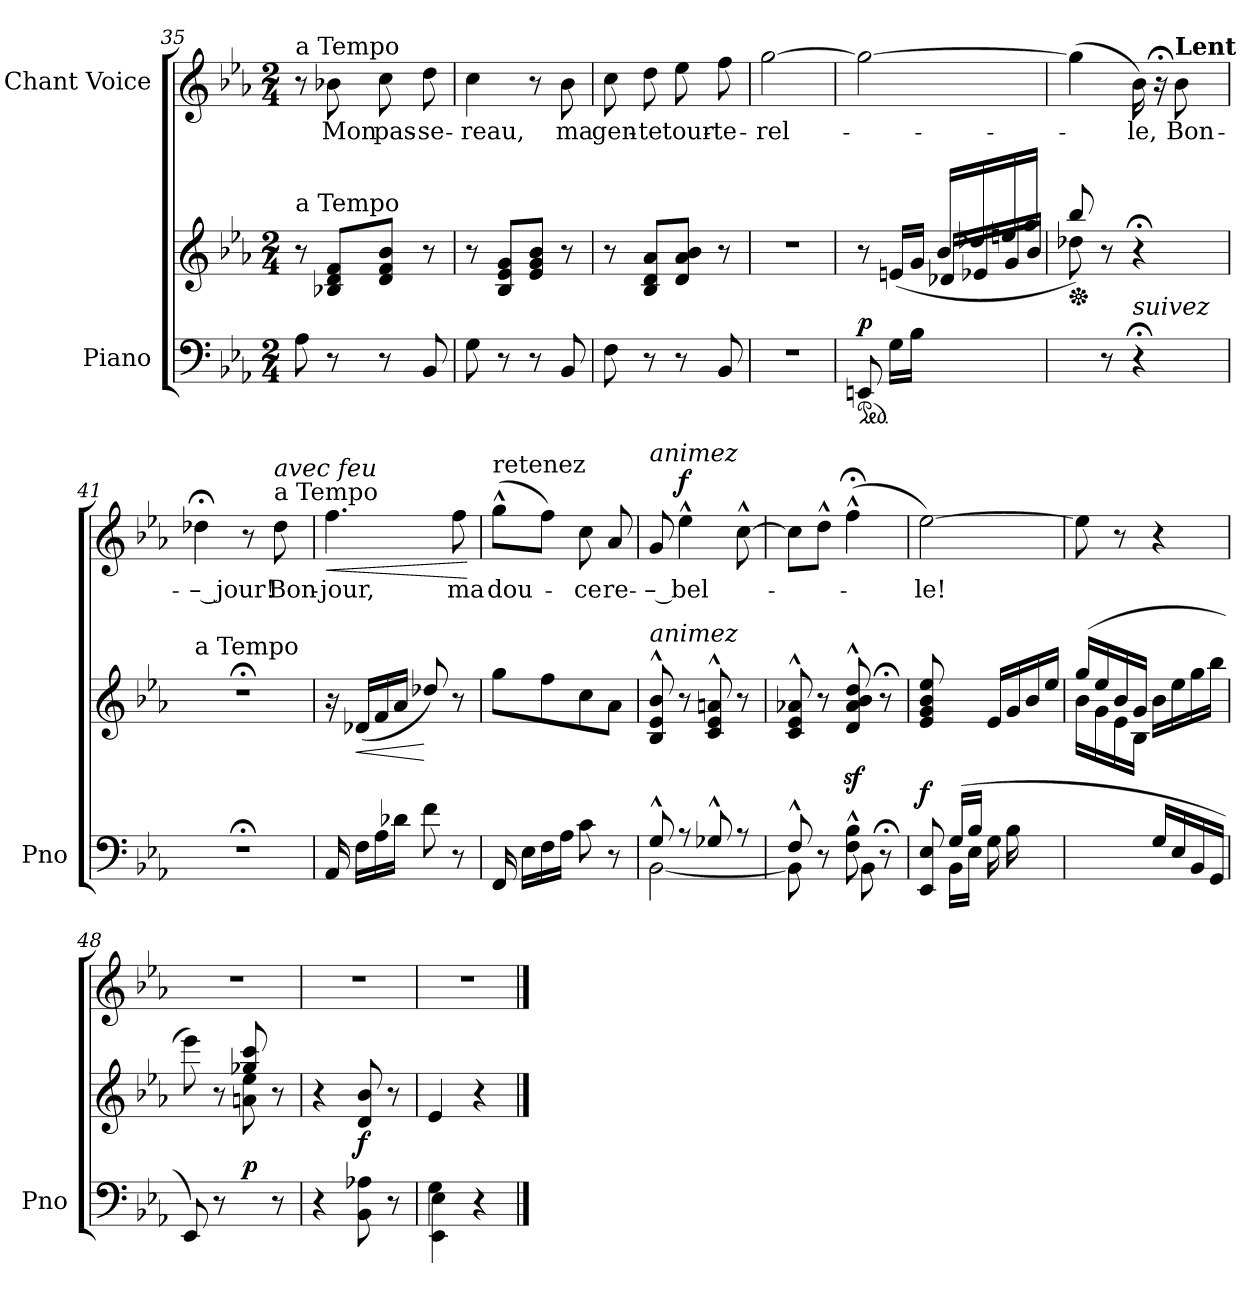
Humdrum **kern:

**kern	**kern	**dynam	**kern	**text	**dynam
*part2	*part2	*part2	*part1	*part1	*part1
*staff3	*staff2	*staff2/3	*staff1	*staff1	*staff1
*I"Piano	*	*	*I"Chant Voice	*	*
*I'Pno	*	*	*	*	*
*clefF4	*clefG2	*	*clefG2	*	*
*k[b-e-a-]	*k[b-e-a-]	*	*k[b-e-a-]	*	*
*M2/4	*M2/4	*	*M2/4	*	*
=35	=35	=35	=35	=35	=35
!	!	!	!LO:TX:a:t=a Tempo	!	!
!	!LO:TX:a:t=a Tempo	!	!	!	!
8A-\	8r	.	8r	.	.
8r	8B-X/ 8d/ 8f/L	.	8b-X\	Mon	.
8r	8d/ 8f/ 8b-/J	.	8cc\	pas-	.
8BB-/	8r	.	8dd\	-se-	.
=36	=36	=36	=36	=36	=36
8G\	8r	.	4cc\	-reau,	.
8r	8B-/ 8e-/ 8g/L	.	.	.	.
8r	8e-/ 8g/ 8b-/J	.	8r	.	.
8BB-/	8r	.	8b-\	ma	.
=37	=37	=37	=37	=37	=37
8F\	8r	.	8cc\	gen-	.
8r	8B-/ 8d/ 8a-/L	.	8dd\	-te	.
8r	8d/ 8a-/ 8b-/J	.	8ee-\	tour-	.
8BB-/	8r	.	8ff\	-te-	.
=38	=38	=38	=38	=38	=38
2r	2r	.	[2gg\	-rel-	.
=39	=39	=39	=39	=39	=39
*ped	*	*	*	*	*
*	*^	*	*	*	*
!	!	!	!LO:DY:a=2	!	!	!
8EEn/	8r	4ryy	p	2gg\_	.	.
(<16G\LL	(>16en/LL	.	.	.	.	.
16B-\JJ	16g/JJ	.	.	.	.	.
4ryy	16b-/LL	16d-X/LL	.	.	.	.
.	16dd-X/	16e-X/	.	.	.	.
.	16een/	16g/	.	.	.	.
.	16gg/JJ	16b-/JJ	.	.	.	.
=40	=40	=40	=40	=40	=40	=40
*	*Xped	*	*	*	*	*
8ryy	8bb-/)	8dd-X\)	.	(4gg\]	.	.
8r	8r	4.ryy	.	.	.	.
!LO:TX:i:t=suivez	!	!	!	!	!	!
4r;<	4r;<	.	.	16b-\)	-le,	.
.	.	.	.	16r;<	.	.
!	!	!	!	!LO:TX:a:B:t=Lent	!	!
.	.	.	.	8b-\	Bon-	.
*	*v	*v	*	*	*	*
=41	=41	=41	=41	=41	=41
!	!LO:TX:a:t=a Tempo	!	!	!	!
2r;<	2r;<	.	4dd-X;<\	-– jour!	.
.	.	.	8r	.	.
!	!	!	!LO:TX:a:t=a Tempo	!	!
!	!	!	!LO:TX:i:t=avec feu	!	!
.	.	.	8dd-\	Bon-	.
=42	=42	=42	=42	=42	=42
!	!	!	!	!	!LO:HP:b
16AA-/	16r	.	4.ff\	-jour,	<
!	!	!LO:HP:b	!	!	!
16F\LL	(>16d-X/LL	<	.	.	.
16A-\	16f/	.	.	.	.
16d-X\JJ	16a-/JJ	.	.	.	.
8f\	8dd-X/)	[	.	.	.
8r	8r	.	8ff\	ma	.
.	.	.	.	.	[
=43	=43	=43	=43	=43	=43
!	!	!	!LO:TX:a:t=retenez	!	!
!	!	!LO:DY:b	!	!	!
!	!	!LO:DY:n=1:b	!	!	!
16FF/	8gg\L	f other-dynamics	(8gg^^\L	dou-	.
16E-\LL	.	.	.	.	.
16F\	8ff\	.	8ff\J)	.	.
16A-\JJ	.	.	.	.	.
8c\	8cc\	.	8cc\	-ce	.
8r	8a-\J	.	8a-/	re-	.
=44	=44	=44	=44	=44	=44
*^	*	*	*	*	*
!	!	!	!	!LO:TX:i:t=animez	!	!
!	!	!LO:TX:i:t=animez	!	!	!	!
8G^^/	[2BB-\	8B-/^^ 8e-/^^ 8b-/^^	.	8g/	-– bel-	.
!	!	!	!	!	!	!LO:DY:a
8r	.	8r	.	4ee-^^\	.	f
8G-X^^/	.	8c/^^ 8e-/^^ 8an/^^	.	.	.	.
8r	.	8r	.	[8cc^^\	.	.
=45	=45	=45	=45	=45	=45	=45
8F^^/	8BB-\]	8c/^^ 8e-/^^ 8a-X/^^	.	8cc\L]	.	.
8r	8ryy	8r	.	8dd^^\J	.	.
8F\^^ 8B-\^^	8BB-\	8d/z<^^ 8a-/z<^^ 8b-/z<^^ 8dd/z<^^	.	(4ff;<^^\	.	.
8r;<	8ryy	8r;<	.	.	.	.
=46	=46	=46	=46	=46	=46	=46
*	*	*^	*	*	*	*
!	!	!	!	!LO:DY:b	!	!	!
8ryy	8EE-/ 8E-/	8e-/ 8g/ 8b-/ 8ee-/	4.ryy	f	[2ee-\)	-le!	.
(>16G/LL	(<16BB-\LL	8ryy	.	.	.	.	.
16B-/JJ	16E-\JJ	.	.	.	.	.	.
8ryy	16G\LL	16e-/LL	.	.	.	.	.
.	16B-\	16g/	.	.	.	.	.
8ryy	8ryy	16b-/	16e-\	.	.	.	.
.	.	16ee-/JJ)	16g\JJ)	.	.	.	.
*v	*v	*	*	*	*	*	*
=47	=47	=47	=47	=47	=47	=47
4ryy	(16gg/LL	(<16b-\LL	.	8ee-\]	.	.
.	16ee-/	16g\	.	.	.	.
.	16b-/	16e-\	.	8r	.	.
.	16g/JJ	16B-\JJ	.	.	.	.
16G/LL	16b-\LL	4ryy	.	4r	.	.
16E-/	16ee-\	.	.	.	.	.
16BB-/	16gg\	.	.	.	.	.
16GG/JJ	16bb-\JJ	.	.	.	.	.
=48	=48	=48	=48	=48	=48	=48
8EE-/)	8eee-\)	4ryy	.	2r	.	.
8r	8r	.	.	.	.	.
!	!	!	!LO:DY:a=2	!	!	!
8ryy	8gg-X/ 8ccc/	8an\ 8ee-\	p	.	.	.
8r	8r	8ryy	.	.	.	.
*	*v	*v	*	*	*	*
=49	=49	=49	=49	=49	=49
4r	4r	.	2r	.	.
!	!	!LO:DY:b	!	!	!
8BB-\ 8A-X\	8d/ 8b-/	f	.	.	.
8r	8r	.	.	.	.
=50	=50	=50	=50	=50	=50
*^	*	*	*	*	*
4G\	4EE-\ 4E-\	4e-/	.	2r	.	.
4ryy	4r	4r	.	.	.	.
*v	*v	*	*	*	*	*
==	==	==	==	==	==
*-	*-	*-	*-	*-	*-
